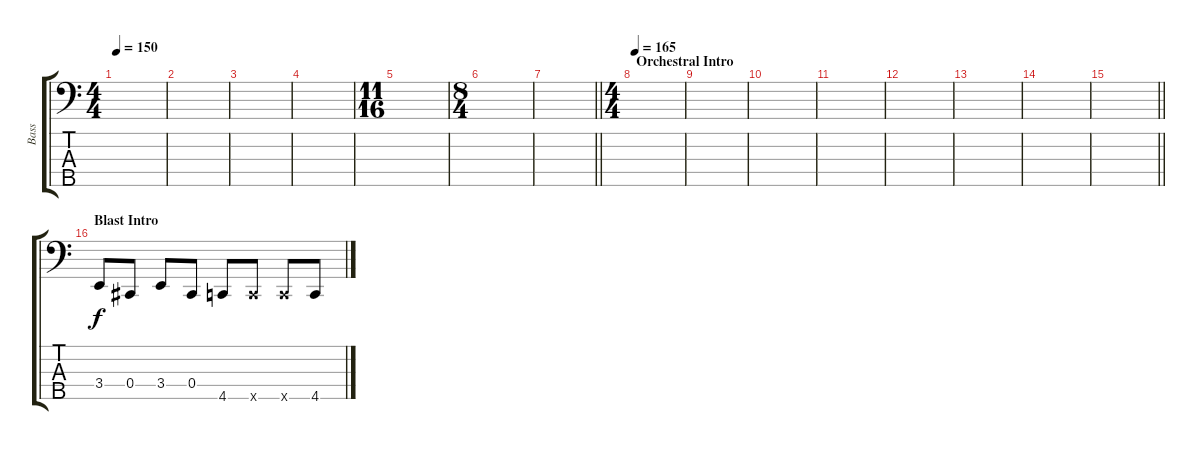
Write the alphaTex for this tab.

\track ("Bass" "Bass") {instrument slapbass2}
\staff {score tabs}
\tuning (E2 B1 Gb1 Db1 Ab0) {hide}
\ts (4 4)
\tempo 150
\clef f4
\ks c
|
|
|
|
\ts (11 16)
|
\ts (8 4)
|
\barLineRight lightlight
|
\ts (4 4)
\section ("" "Orchestral Intro")
\tempo 165
|
|
|
|
|
|
|
\barLineRight lightlight
|
\section ("" "Blast Intro")
3.4.8 0.4.8 3.4.8 0.4.8 4.5.8 4.5{x}.8 4.5{x}.8 4.5.8
